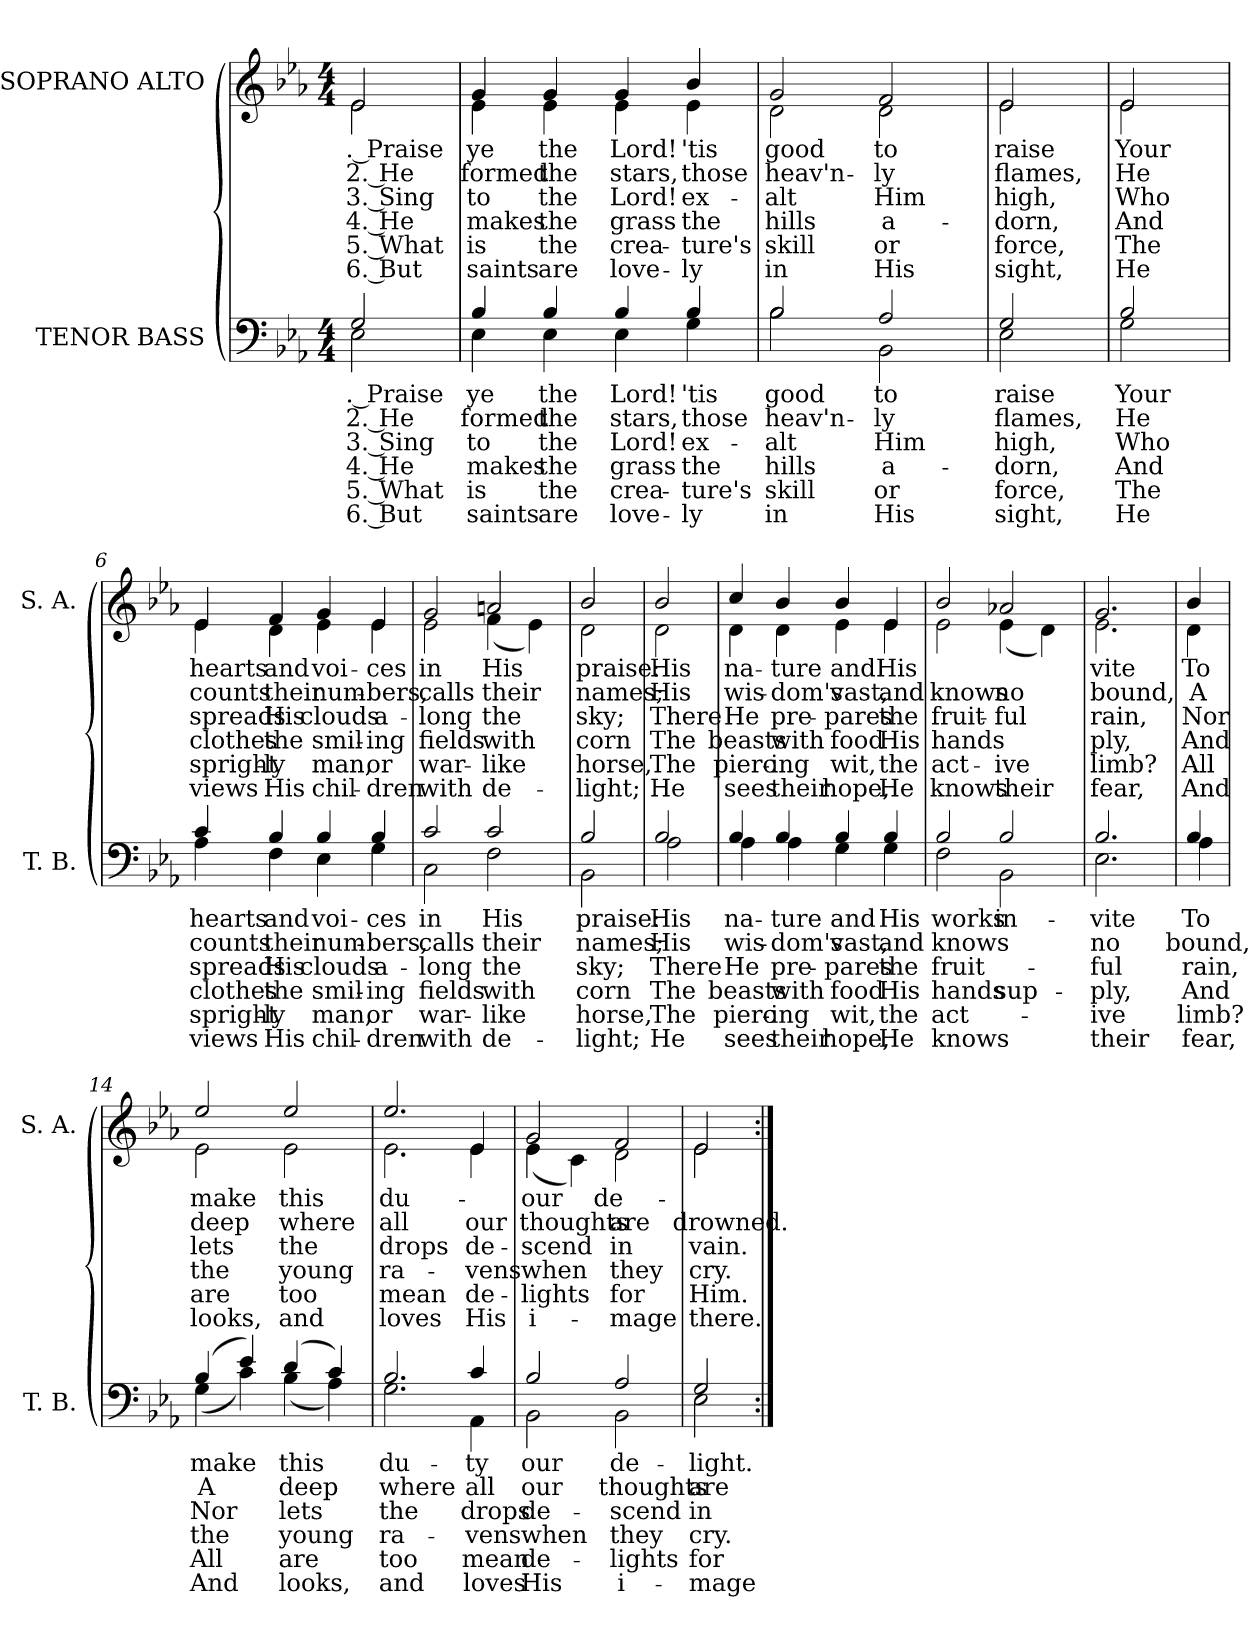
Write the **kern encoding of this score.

**kern	**text	**text	**text	**text	**text	**text	**kern	**text	**text	**text	**text	**text	**text
*part2	*part2	*part2	*part2	*part2	*part2	*part2	*part1	*part1	*part1	*part1	*part1	*part1	*part1
*staff2	*staff2	*staff2	*staff2	*staff2	*staff2	*staff2	*staff1	*staff1	*staff1	*staff1	*staff1	*staff1	*staff1
*I"TENOR BASS	*	*	*	*	*	*	*I"SOPRANO ALTO	*	*	*	*	*	*
*I'T. B.	*	*	*	*	*	*	*I'S. A.	*	*	*	*	*	*
*clefF4	*	*	*	*	*	*	*clefG2	*	*	*	*	*	*
*k[b-e-a-]	*	*	*	*	*	*	*k[b-e-a-]	*	*	*	*	*	*
*E-:	*	*	*	*	*	*	*E-:	*	*	*	*	*	*
*M4/4	*	*	*	*	*	*	*M4/4	*	*	*	*	*	*
=1	=1	=1	=1	=1	=1	=1	=1	=1	=1	=1	=1	=1	=1
!	!LO:LY:a:rj	!LO:LY:a:rj	!LO:LY:a:rj	!LO:LY:a:rj	!LO:LY:a:rj	!LO:LY:a:rj	!	!LO:LY:b:rj	!LO:LY:b:rj	!LO:LY:b:rj	!LO:LY:b:rj	!LO:LY:b:rj	!LO:LY:b:rj
*^	*	*	*	*	*	*	*^	*	*	*	*	*	*
2G/	2E-\	. Praise	2. He	3. Sing	4. He	5. What	6. But	2e-/	2e-\	. Praise	2. He	3. Sing	4. He	5. What	6. But
=2	=2	=2	=2	=2	=2	=2	=2	=2	=2	=2	=2	=2	=2	=2	=2
!	!	!LO:LY:a	!LO:LY:a	!LO:LY:a	!LO:LY:a	!LO:LY:a	!LO:LY:a	!	!	!LO:LY:b	!LO:LY:b	!LO:LY:b	!LO:LY:b	!LO:LY:b	!LO:LY:b
4B-/	4E-\	ye	formed	to	makes	is	saints	4g/	4e-\	ye	formed	to	makes	is	saints
!	!	!LO:LY:a	!LO:LY:a	!LO:LY:a	!LO:LY:a	!LO:LY:a	!LO:LY:a	!	!	!LO:LY:b	!LO:LY:b	!LO:LY:b	!LO:LY:b	!LO:LY:b	!LO:LY:b
4B-/	4E-\	the	the	the	the	the	are	4g/	4e-\	the	the	the	the	the	are
!	!	!LO:LY:a	!LO:LY:a	!LO:LY:a	!LO:LY:a	!LO:LY:a	!LO:LY:a	!	!	!LO:LY:b	!LO:LY:b	!LO:LY:b	!LO:LY:b	!LO:LY:b	!LO:LY:b
4B-/	4E-\	Lord!	stars,	Lord!	grass	crea-	love-	4g/	4e-\	Lord!	stars,	Lord!	grass	crea-	love-
!	!	!LO:LY:a	!LO:LY:a	!LO:LY:a	!LO:LY:a	!LO:LY:a	!LO:LY:a	!	!	!LO:LY:b	!LO:LY:b	!LO:LY:b	!LO:LY:b	!LO:LY:b	!LO:LY:b
4B-/	4G\	'tis	those	ex-	the	-ture's	-ly	4b-/	4e-\	'tis	those	ex-	the	-ture's	-ly
=3	=3	=3	=3	=3	=3	=3	=3	=3	=3	=3	=3	=3	=3	=3	=3
!	!	!LO:LY:a	!LO:LY:a	!LO:LY:a	!LO:LY:a	!LO:LY:a	!LO:LY:a	!	!	!LO:LY:b	!LO:LY:b	!LO:LY:b	!LO:LY:b	!LO:LY:b	!LO:LY:b
2B-/	2B-\	good	heav'n-	-alt	hills	skill	in	2g/	2d\	good	heav'n-	-alt	hills	skill	in
!	!	!LO:LY:a	!LO:LY:a	!LO:LY:a	!LO:LY:a	!LO:LY:a	!LO:LY:a	!	!	!LO:LY:b	!LO:LY:b	!LO:LY:b	!LO:LY:b	!LO:LY:b	!LO:LY:b
2A-/	2BB-\	to	-ly	Him	a-	or	His	2f/	2d\	to	-ly	Him	a-	or	His
=4	=4	=4	=4	=4	=4	=4	=4	=4	=4	=4	=4	=4	=4	=4	=4
!	!	!LO:LY:a	!LO:LY:a	!LO:LY:a	!LO:LY:a	!LO:LY:a	!LO:LY:a	!	!	!LO:LY:b	!LO:LY:b	!LO:LY:b	!LO:LY:b	!LO:LY:b	!LO:LY:b
2G/	2E-\	raise	flames,	high,	-dorn,	force,	sight,	2e-/	2e-\	raise	flames,	high,	-dorn,	force,	sight,
!!LO:LB:g=z	!!
=5	=5	=5	=5	=5	=5	=5	=5	=5	=5	=5	=5	=5	=5	=5	=5
!	!	!LO:LY:a	!LO:LY:a	!LO:LY:a	!LO:LY:a	!LO:LY:a	!LO:LY:a	!	!	!LO:LY:b	!LO:LY:b	!LO:LY:b	!LO:LY:b	!LO:LY:b	!LO:LY:b
2B-/	2G\	Your	He	Who	And	The	He	2e-/	2e-\	Your	He	Who	And	The	He
=6	=6	=6	=6	=6	=6	=6	=6	=6	=6	=6	=6	=6	=6	=6	=6
!	!	!LO:LY:a	!LO:LY:a	!LO:LY:a	!LO:LY:a	!LO:LY:a	!LO:LY:a	!	!	!LO:LY:b	!LO:LY:b	!LO:LY:b	!LO:LY:b	!LO:LY:b	!LO:LY:b
4c/	4A-\	hearts	counts	spreads	clothes	spright-	views	4e-/	4e-\	hearts	counts	spreads	clothes	spright-	views
!	!	!LO:LY:a	!LO:LY:a	!LO:LY:a	!LO:LY:a	!LO:LY:a	!LO:LY:a	!	!	!LO:LY:b	!LO:LY:b	!LO:LY:b	!LO:LY:b	!LO:LY:b	!LO:LY:b
4B-/	4F\	and	their	His	the	-ly	His	4f/	4d\	and	their	His	the	-ly	His
!	!	!LO:LY:a	!LO:LY:a	!LO:LY:a	!LO:LY:a	!LO:LY:a	!LO:LY:a	!	!	!LO:LY:b	!LO:LY:b	!LO:LY:b	!LO:LY:b	!LO:LY:b	!LO:LY:b
4B-/	4E-\	voi-	num-	clouds	smil-	man,	chil-	4g/	4e-\	voi-	num-	clouds	smil-	man,	chil-
!	!	!LO:LY:a	!LO:LY:a	!LO:LY:a	!LO:LY:a	!LO:LY:a	!LO:LY:a	!	!	!LO:LY:b	!LO:LY:b	!LO:LY:b	!LO:LY:b	!LO:LY:b	!LO:LY:b
4B-/	4G\	-ces	-bers,	a-	-ing	or	-dren	4e-/	4e-\	-ces	-bers,	a-	-ing	or	-dren
=7	=7	=7	=7	=7	=7	=7	=7	=7	=7	=7	=7	=7	=7	=7	=7
!	!	!LO:LY:a	!LO:LY:a	!LO:LY:a	!LO:LY:a	!LO:LY:a	!LO:LY:a	!	!	!LO:LY:b	!LO:LY:b	!LO:LY:b	!LO:LY:b	!LO:LY:b	!LO:LY:b
2c/	2C\	in	calls	-long	fields	war-	with	2g/	2e-\	in	calls	-long	fields	war-	with
!	!	!LO:LY:a	!LO:LY:a	!LO:LY:a	!LO:LY:a	!LO:LY:a	!LO:LY:a	!	!	!LO:LY:b	!LO:LY:b	!LO:LY:b	!LO:LY:b	!LO:LY:b	!LO:LY:b
2c/	2F\	His	their	the	with	-like	de-	2an/	(<4f\	His	their	the	with	-like	de-
.	.	.	.	.	.	.	.	.	4e-\)	.	.	.	.	.	.
=8	=8	=8	=8	=8	=8	=8	=8	=8	=8	=8	=8	=8	=8	=8	=8
!	!	!LO:LY:a	!LO:LY:a	!LO:LY:a	!LO:LY:a	!LO:LY:a	!LO:LY:a	!	!	!LO:LY:b	!LO:LY:b	!LO:LY:b	!LO:LY:b	!LO:LY:b	!LO:LY:b
2B-/	2BB-\	praise:	names;	sky;	corn	horse,	-light;	2b-/	2d\	praise:	names;	sky;	corn	horse,	-light;
!!LO:LB:g=z	!!
=9	=9	=9	=9	=9	=9	=9	=9	=9	=9	=9	=9	=9	=9	=9	=9
!	!	!LO:LY:a	!LO:LY:a	!LO:LY:a	!LO:LY:a	!LO:LY:a	!LO:LY:a	!	!	!LO:LY:b	!LO:LY:b	!LO:LY:b	!LO:LY:b	!LO:LY:b	!LO:LY:b
2B-/	2A-\	His	His	There	The	The	He	2b-/	2d\	His	His	There	The	The	He
=10	=10	=10	=10	=10	=10	=10	=10	=10	=10	=10	=10	=10	=10	=10	=10
!	!	!LO:LY:a	!LO:LY:a	!LO:LY:a	!LO:LY:a	!LO:LY:a	!LO:LY:a	!	!	!LO:LY:b	!LO:LY:b	!LO:LY:b	!LO:LY:b	!LO:LY:b	!LO:LY:b
4B-/	4A-\	na-	wis-	He	beasts	pierc-	sees	4cc/	4d\	na-	wis-	He	beasts	pierc-	sees
!	!	!LO:LY:a	!LO:LY:a	!LO:LY:a	!LO:LY:a	!LO:LY:a	!LO:LY:a	!	!	!LO:LY:b	!LO:LY:b	!LO:LY:b	!LO:LY:b	!LO:LY:b	!LO:LY:b
4B-/	4A-\	-ture	-dom's	pre-	with	-ing	their	4b-/	4d\	-ture	-dom's	pre-	with	-ing	their
!	!	!LO:LY:a	!LO:LY:a	!LO:LY:a	!LO:LY:a	!LO:LY:a	!LO:LY:a	!	!	!LO:LY:b	!LO:LY:b	!LO:LY:b	!LO:LY:b	!LO:LY:b	!LO:LY:b
4B-/	4G\	and	vast,	-pares	food	wit,	hope,	4b-/	4e-\	and	vast,	-pares	food	wit,	hope,
!	!	!LO:LY:a	!LO:LY:a	!LO:LY:a	!LO:LY:a	!LO:LY:a	!LO:LY:a	!	!	!LO:LY:b	!LO:LY:b	!LO:LY:b	!LO:LY:b	!LO:LY:b	!LO:LY:b
4B-/	4G\	His	and	the	His	the	He	4e-/	4e-\	His	and	the	His	the	He
=11	=11	=11	=11	=11	=11	=11	=11	=11	=11	=11	=11	=11	=11	=11	=11
!	!	!LO:LY:a	!LO:LY:a	!LO:LY:a	!LO:LY:a	!LO:LY:a	!LO:LY:a	!	!	!LO:LY:b	!LO:LY:b	!LO:LY:b	!LO:LY:b	!LO:LY:b	!LO:LY:b
2B-/	2F\	works	knows	fruit-	hands	act-	knows	2b-/	2e-\	.	knows	fruit-	hands	act-	knows
!	!	!LO:LY:a	!	!	!LO:LY:a	!	!	!	!	!LO:LY:b	!	!	!LO:LY:b	!	!
!	!	!	!	!	!	!	!	!	!	!	!LO:LY:b	!LO:LY:b	!	!LO:LY:b	!LO:LY:b
2B-/	2BB-\	in-	.	.	sup-	.	.	2a-X/	(<4e-\	.	no	-ful	.	-ive	their
.	.	.	.	.	.	.	.	.	4d\)	.	.	.	.	.	.
=12	=12	=12	=12	=12	=12	=12	=12	=12	=12	=12	=12	=12	=12	=12	=12
!	!	!LO:LY:a	!LO:LY:a	!LO:LY:a	!LO:LY:a	!LO:LY:a	!LO:LY:a	!	!	!LO:LY:b	!LO:LY:b	!LO:LY:b	!LO:LY:b	!LO:LY:b	!LO:LY:b
2.B-/	2.E-\	-vite	no	-ful	-ply,	-ive	their	2.g/	2.e-\	-vite	bound,	rain,	-ply,	limb?	fear,
!!LO:PB:g=z	!!
=13	=13	=13	=13	=13	=13	=13	=13	=13	=13	=13	=13	=13	=13	=13	=13
!	!	!LO:LY:a	!LO:LY:a	!LO:LY:a	!LO:LY:a	!LO:LY:a	!LO:LY:a	!	!	!LO:LY:b	!LO:LY:b	!LO:LY:b	!LO:LY:b	!LO:LY:b	!LO:LY:b
4B-/	4A-\	To	bound,	rain,	And	limb?	fear,	4b-/	4d\	To	A	Nor	And	All	And
=14	=14	=14	=14	=14	=14	=14	=14	=14	=14	=14	=14	=14	=14	=14	=14
!	!	!LO:LY:a	!LO:LY:a	!LO:LY:a	!LO:LY:a	!LO:LY:a	!LO:LY:a	!	!	!LO:LY:b	!LO:LY:b	!LO:LY:b	!LO:LY:b	!LO:LY:b	!LO:LY:b
(4B-/	(<4G\	make	A	Nor	the	All	And	2ee-/	2e-\	make	deep	lets	the	are	looks,
4e-/)	4c\)	.	.	.	.	.	.	.	.	.	.	.	.	.	.
!	!	!LO:LY:a	!LO:LY:a	!LO:LY:a	!LO:LY:a	!LO:LY:a	!LO:LY:a	!	!	!LO:LY:b	!LO:LY:b	!LO:LY:b	!LO:LY:b	!LO:LY:b	!LO:LY:b
(4d/	(<4B-\	this	deep	lets	young	are	looks,	2ee-/	2e-\	this	where	the	young	too	and
4c/)	4A-\)	.	.	.	.	.	.	.	.	.	.	.	.	.	.
=15	=15	=15	=15	=15	=15	=15	=15	=15	=15	=15	=15	=15	=15	=15	=15
!	!	!LO:LY:a	!LO:LY:a	!LO:LY:a	!LO:LY:a	!LO:LY:a	!LO:LY:a	!	!	!LO:LY:b	!LO:LY:b	!LO:LY:b	!LO:LY:b	!LO:LY:b	!LO:LY:b
2.B-/	2.G\	du-	where	the	ra-	too	and	2.ee-/	2.e-\	du-	all	drops	ra-	mean	loves
!	!	!LO:LY:a	!LO:LY:a	!LO:LY:a	!LO:LY:a	!LO:LY:a	!LO:LY:a	!	!	!LO:LY:b	!LO:LY:b	!LO:LY:b	!LO:LY:b	!LO:LY:b	!LO:LY:b
4c/	4AA-\	-ty	all	drops	-vens	mean	loves	4e-/	4e-\	.	our	de-	-vens	de-	His
=16	=16	=16	=16	=16	=16	=16	=16	=16	=16	=16	=16	=16	=16	=16	=16
!	!	!LO:LY:a	!LO:LY:a	!LO:LY:a	!LO:LY:a	!LO:LY:a	!LO:LY:a	!	!	!LO:LY:b	!LO:LY:b	!LO:LY:b	!LO:LY:b	!LO:LY:b	!LO:LY:b
2B-/	2BB-\	our	our	de-	when	de-	His	2g/	(<4e-\	-our	thoughts	scend	when	lights	i-
.	.	.	.	.	.	.	.	.	4c\)	.	.	.	.	.	.
!	!	!LO:LY:a	!LO:LY:a	!LO:LY:a	!LO:LY:a	!LO:LY:a	!LO:LY:a	!	!	!LO:LY:b	!LO:LY:b	!LO:LY:b	!LO:LY:b	!LO:LY:b	!LO:LY:b
2A-/	2BB-\	de-	thoughts	-scend	they	-lights	i-	2f/	2d\	de-	are	-in	they	-for	mage
=17	=17	=17	=17	=17	=17	=17	=17	=17	=17	=17	=17	=17	=17	=17	=17
!	!	!LO:LY:a	!LO:LY:a	!LO:LY:a	!LO:LY:a	!LO:LY:a	!LO:LY:a	!	!	!LO:LY:b	!LO:LY:b	!LO:LY:b	!LO:LY:b	!LO:LY:b	!LO:LY:b
2G/	2E-\	-light.	are	in	cry.	for	-mage	2e-/	2e-\	.	drowned.	vain.	cry.	Him.	-there.
*v	*v	*	*	*	*	*	*	*	*	*	*	*	*	*	*
*	*	*	*	*	*	*	*v	*v	*	*	*	*	*	*
=:|!	=:|!	=:|!	=:|!	=:|!	=:|!	=:|!	=:|!	=:|!	=:|!	=:|!	=:|!	=:|!	=:|!
*-	*-	*-	*-	*-	*-	*-	*-	*-	*-	*-	*-	*-	*-
